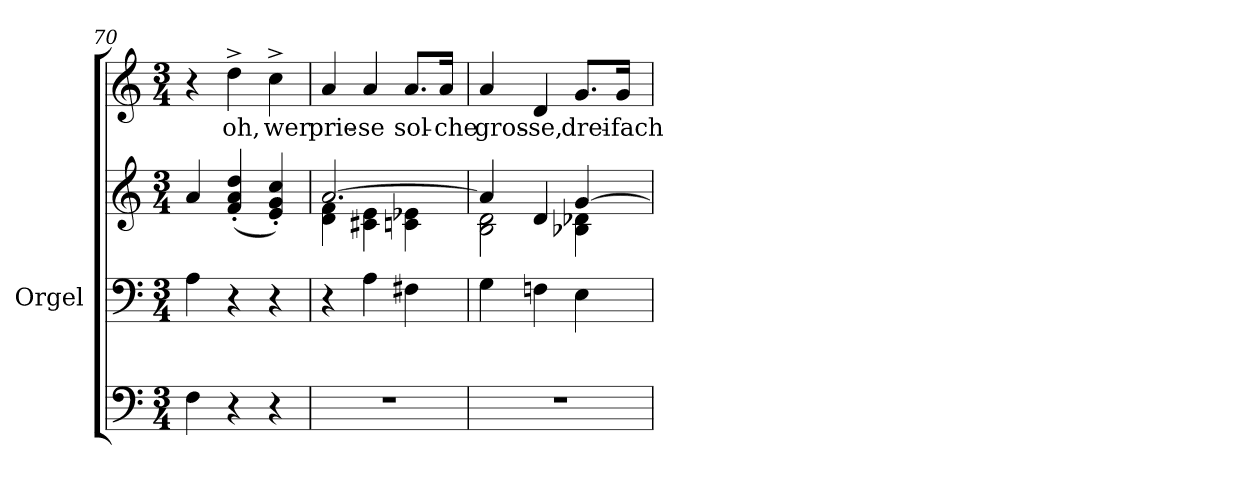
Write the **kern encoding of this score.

**kern	**kern	**kern	**kern	**text
*part3	*part2	*part2	*part1	*part1
*staff4	*staff3	*staff2	*staff1	*staff1
*	*I"Orgel	*	*	*
*	*I'Org.	*	*	*
!!LO:PB:g=z
*clefF4	*clefF4	*clefG2	*clefG2	*
*k[]	*k[]	*k[]	*k[]	*
*C:	*C:	*C:	*C:	*
*M3/4	*M3/4	*M3/4	*M3/4	*
=70	=70	=70	=70	=70
4F\	4A\	4a/	4r	.
!	!	!	!	!LO:LY:b
4r	4r	(<4f/'< 4a/'< 4dd/'<	4dd^>\	oh,
!	!	!	!	!LO:LY:b
4r	4r	4e/'< 4g/'< 4cc/'<)	4cc^>\	wer
=71	=71	=71	=71	=71
*	*	*^	*	*
!	!	!	!	!	!LO:LY:b
2.r	4r	[>2.a/	4d\ 4f\	4a/	prie-
!	!	!	!	!	!LO:LY:b
.	4A\	.	4c#X\ 4e\	4a/	-se
!	!	!	!	!	!LO:LY:b
.	4F#X\	.	4cn\ 4e-X\	8.a/L	sol-
!	!	!	!	!	!LO:LY:b
.	.	.	.	16a/Jk	-che
=72	=72	=72	=72	=72	=72
!	!	!	!	!	!LO:LY:b
2.r	4G\	4a/]	2B\ 2d\	4a/	gros-
!	!	!	!	!	!LO:LY:b
.	4Fn\	4d/	.	4d/	-se,
!	!	!	!	!	!LO:LY:b
.	4E\	[>4g/	4B-X\ 4d-X\	8.g/L	drei-
!	!	!	!	!	!LO:LY:b
.	.	.	.	16g/Jk	-fach
*	*	*v	*v	*	*
=	=	=	=	=
*-	*-	*-	*-	*-
